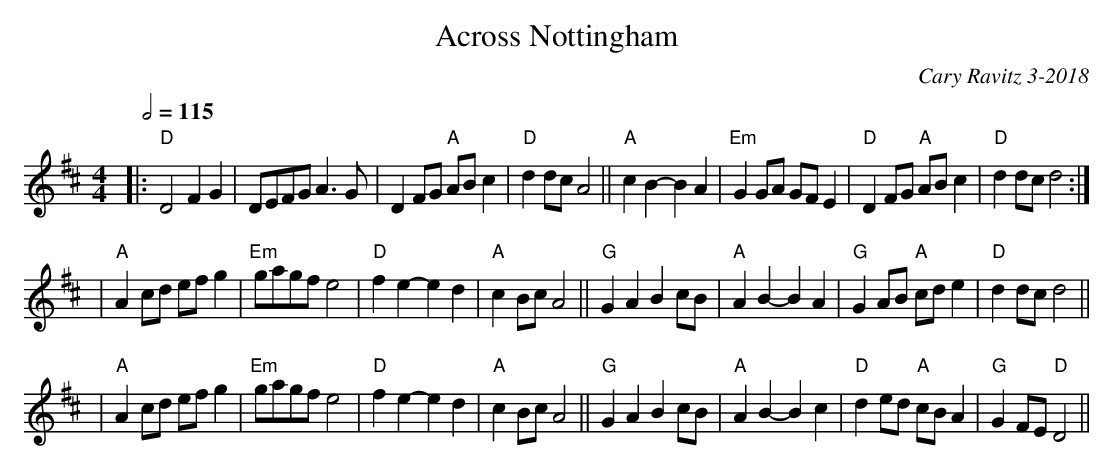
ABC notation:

X:1
T: Across Nottingham
C: Cary Ravitz 3-2018
M: 4/4
L: 1/8
Q: 1/2=115
K: D
|: "D"D4 F2G2 | DEFG A3G | D2FG "A"ABc2 | "D"d2 dc A4 || "A" c2 B2 -B2A2 | "Em"G2 GA GF E2 | "D"D2FG "A"ABc2 | "D"d2 dc d4 :|
| "A" A2 cd ef g2 | "Em"gagf e4 | "D"f2e2-e2 d2 | "A"c2Bc A4 || "G"G2 A2 B2 cB | "A"A2 B2-B2 A2 | "G"G2 AB "A"cd e2 | "D"d2 dc d4 ||
| "A" A2 cd ef g2 | "Em"gagf e4 | "D"f2e2-e2 d2 | "A"c2Bc A4 || "G"G2 A2 B2 cB | "A"A2 B2-B2 c2 | "D"d2 ed "A"cB A2  | "G" G2 FE "D"D4 ||
